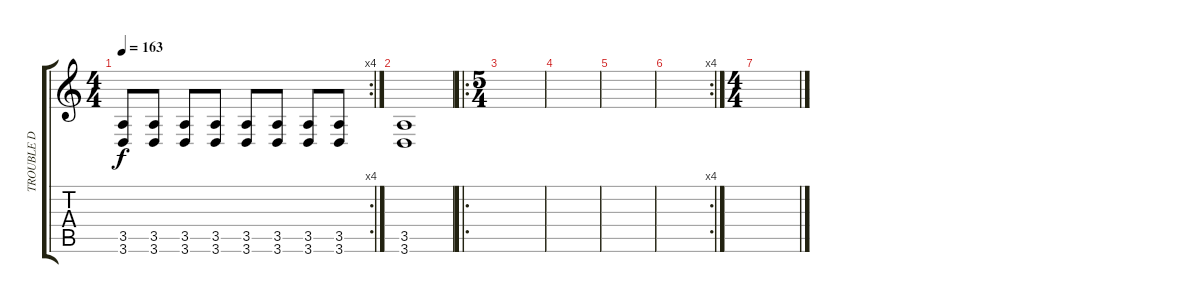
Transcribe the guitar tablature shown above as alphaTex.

\track ("TROUBLE D" "TROUBLE D") {instrument electricbassfinger}
\staff {score tabs}
\tuning (Db4 Ab3 E3 B2 Gb2 B1) {hide}
\rc 4
\ts (4 4)
\tempo 163
\clef g2
\ks c
(3.5 3.6).8{dy f} (3.5 3.6).8 (3.5 3.6).8 (3.5 3.6).8 (3.5 3.6).8 (3.5 3.6).8 (3.5 3.6).8 (3.5 3.6).8 |
(3.5 3.6).1 |
\ro
\ts (5 4)
|
|
|
\rc 4
|
\ts (4 4)
